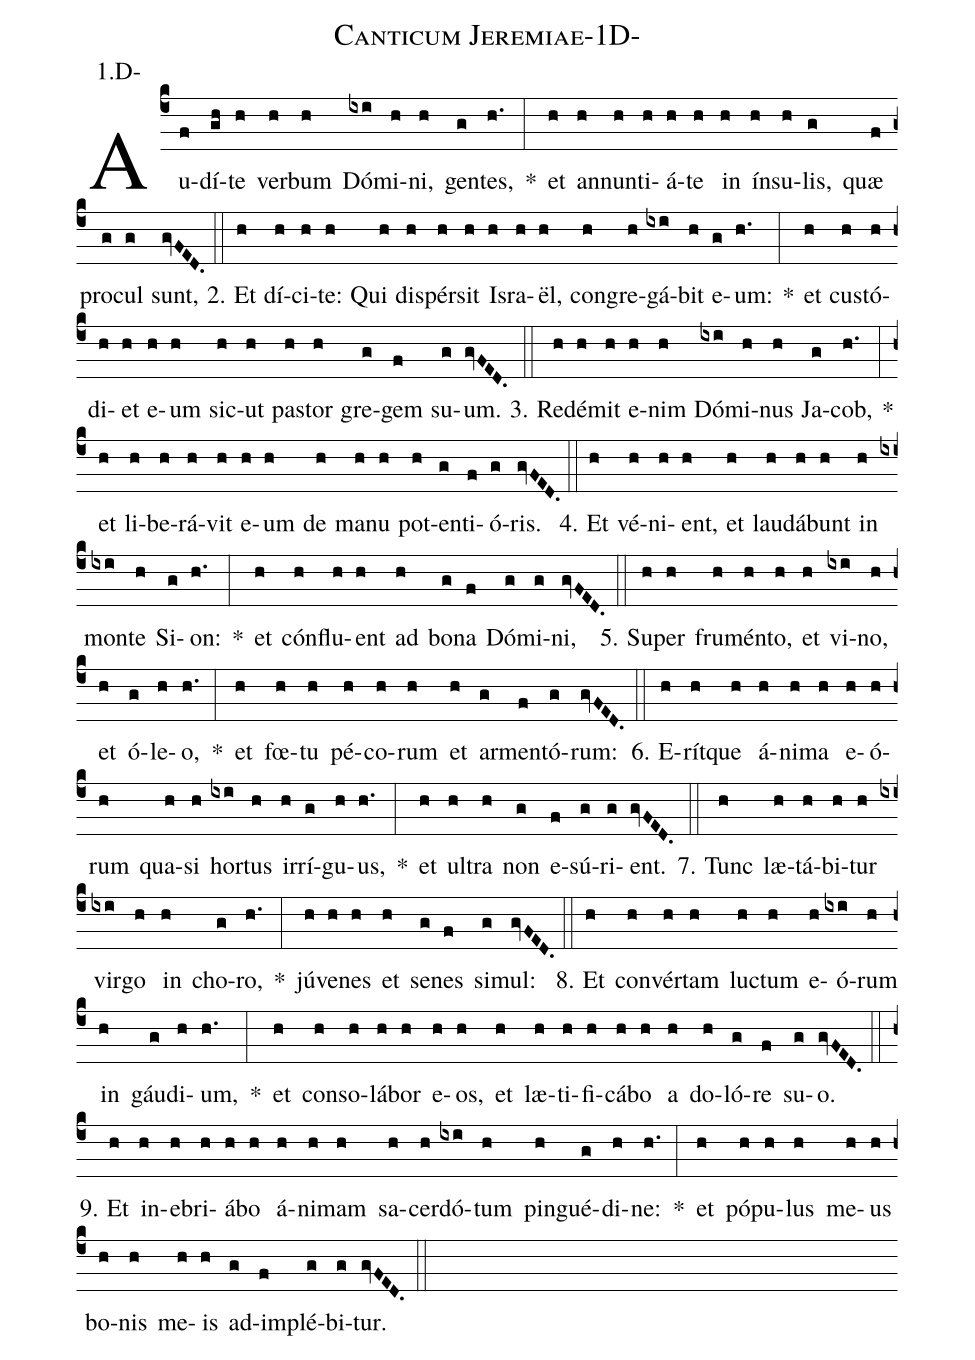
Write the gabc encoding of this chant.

name: Canticum Jeremiae-1D-;
annotation: 1.D-;
%%
(c4)Au(f)dí(gh)te(h) ver(h)bum(h) Dó(ixi)mi(h)ni,(h) gen(g)tes,(h.) *(:) et(h) an(h)nun(h)ti(h)á(h)te(h) in(h) ín(h)su(h)lis,(g) quæ(f) pro(g)cul(g) sunt,(gvFED.) (::)
2. Et(h) dí(h)ci(h)te:(h) Qui(h) di(h)spér(h)sit(h) Is(h)ra(h)ël,(h) con(h)gre(h)gá(ixi)bit(h) e(g)um:(h.) *(:) et(h) cus(h)tó(h)di(h)et(h) e(h)um(h) sic(h)ut(h) pas(h)tor(h) gre(g)gem(f) su(g)um.(gvFED.) (::)
3. Red(h)é(h)mit(h) e(h)nim(h) Dó(ixi)mi(h)nus(h) Ja(g)cob,(h.) *(:) et(h) li(h)be(h)rá(h)vit(h) e(h)um(h) de(h) ma(h)nu(h) pot(h)en(g)ti(f)ó(g)ris.(gvFED.) (::)
4. Et(h) vé(h)ni(h)ent,(h) et(h) lau(h)dá(h)bunt(h) in(h) mon(ixi)te(h) Si(g)on:(h.) *(:) et(h) cón(h)flu(h)ent(h) ad(h) bo(g)na(f) Dó(g)mi(g)ni,(gvFED.) (::)
5. Su(h)per(h) fru(h)mén(h)to,(h) et(h) vi(ixi)no,(h) et(h) ó(g)le(h)o,(h.) *(:) et(h) fœ(h)tu(h) pé(h)co(h)rum(h) et(h) ar(g)men(f)tó(g)rum:(gvFED.) (::)
6. E(h)rít(h)que(h) á(h)ni(h)ma(h) e(h)ó(h)rum(h) qua(h)si(h) hor(ixi)tus(h) ir(h)rí(g)gu(h)us,(h.) *(:) et(h) ul(h)tra(h) non(g) e(f)sú(g)ri(g)ent.(gvFED.) (::)
7. Tunc(h) læ(h)tá(h)bi(h)tur(h) vir(ixi)go(h) in(h) cho(g)ro,(h.) *(:) jú(h)ve(h)nes(h) et(h) se(g)nes(f) si(g)mul:(gvFED.) (::)
8. Et(h) con(h)vér(h)tam(h) luc(h)tum(h) e(h)ó(ixi)rum(h) in(h) gáu(g)di(h)um,(h.) *(:) et(h) con(h)so(h)lá(h)bor(h) e(h)os,(h) et(h) læ(h)ti(h)fi(h)cá(h)bo(h) a(h) do(h)ló(g)re(f) su(g)o.(gvFED.) (::)
9. Et(h) in(h)e(h)bri(h)á(h)bo(h) á(h)ni(h)mam(h) sa(h)cer(h)dó(ixi)tum(h) pin(h)gué(g)di(h)ne:(h.) *(:) et(h) pó(h)pu(h)lus(h) me(h)us(h) bo(h)nis(h) me(h)is(h) ad(g)im(f)plé(g)bi(g)tur.(gvFED.) (::)
